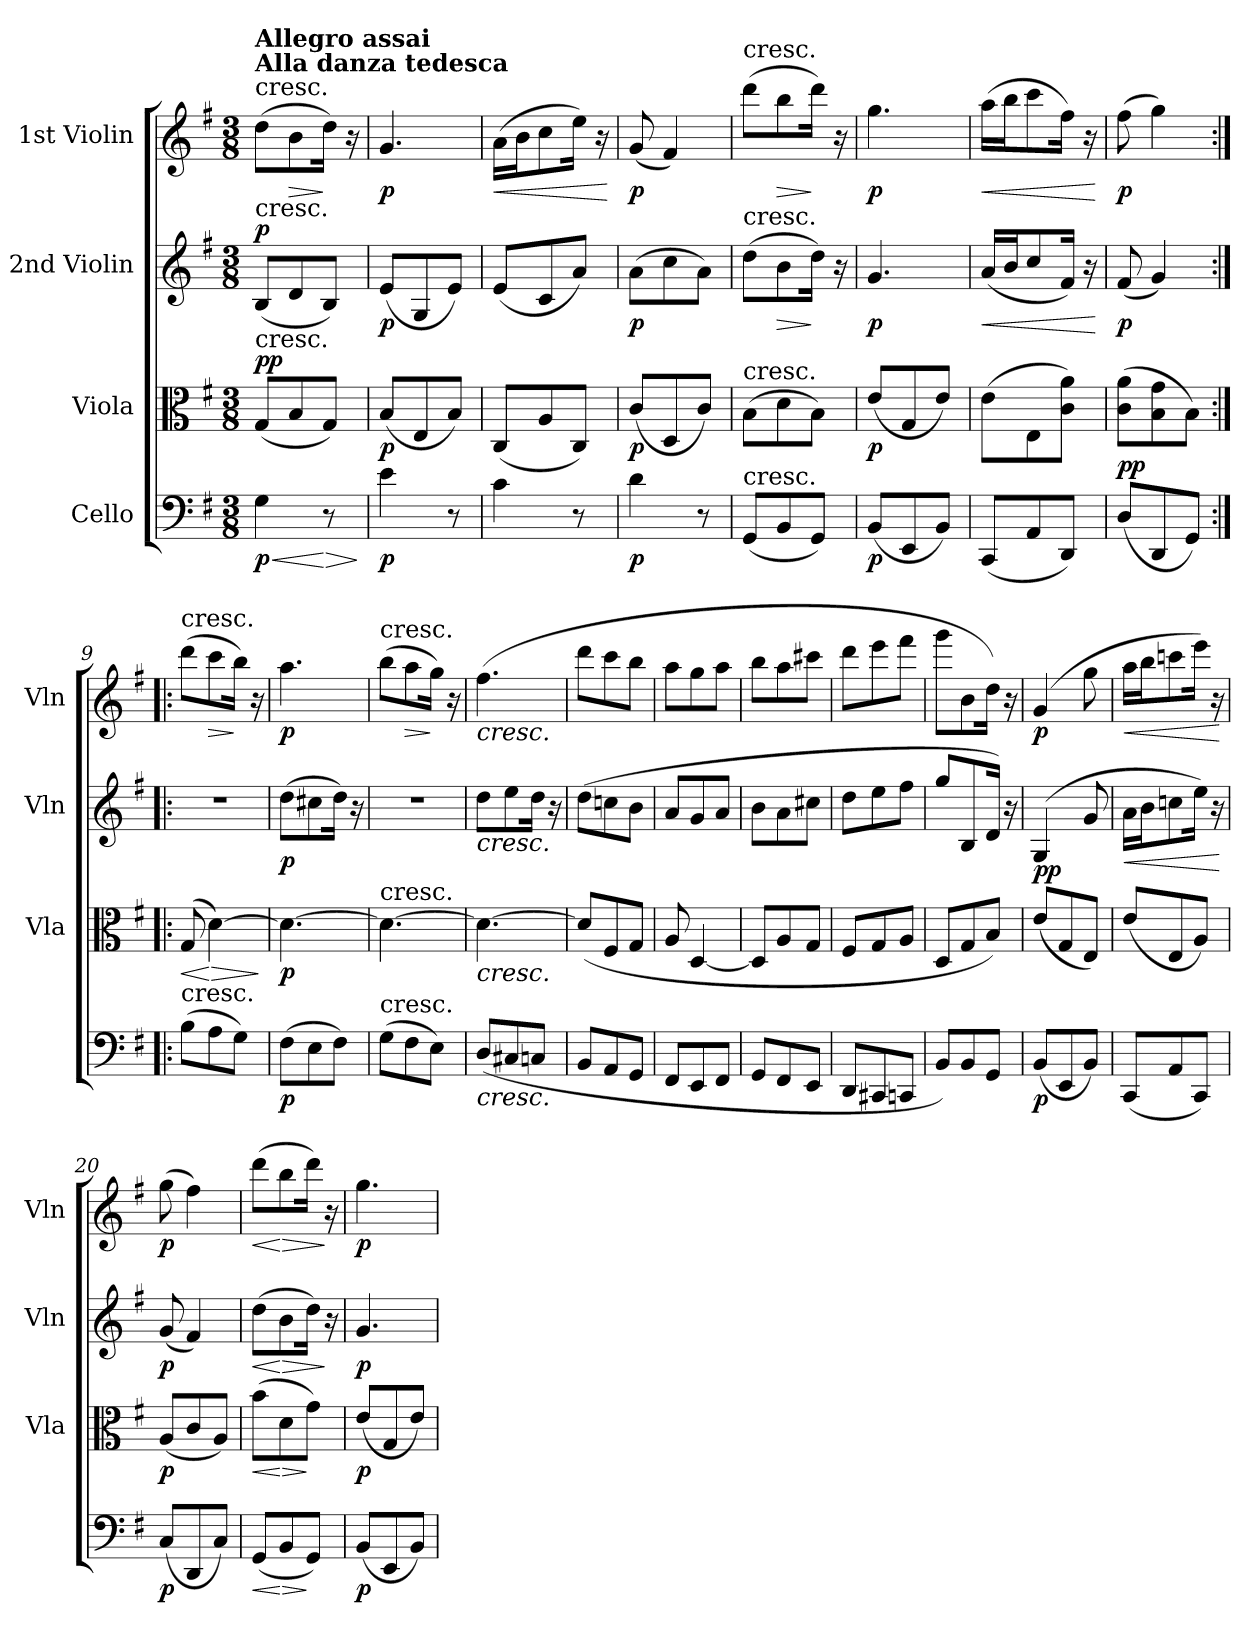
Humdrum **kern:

**kern	**dynam	**kern	**dynam	**kern	**dynam	**kern	**dynam
*part4	*part4	*part3	*part3	*part2	*part2	*part1	*part1
*staff4	*staff4	*staff3	*staff3	*staff2	*staff2	*staff1	*staff1
*I"Cello	*	*I"Viola	*	*I"2nd Violin	*	*I"1st Violin	*
*	*	*I'Vla	*	*I'Vln	*	*I'Vln	*
*clefF4	*	*clefC3	*	*clefG2	*	*clefG2	*
*k[f#]	*	*k[f#]	*	*k[f#]	*	*k[f#]	*
*G:	*	*G:	*	*G:	*	*G:	*
*M3/8	*	*M3/8	*	*M3/8	*	*M3/8	*
=1	=1	=1	=1	=1	=1	=1	=1
!	!	!	!	!	!	!LO:TX:t=cresc.	!
!	!	!	!	!	!	!LO:TX:a:B:t=Alla danza tedesca	!
!	!	!	!	!	!	!LO:TX:a:B:t=Allegro assai	!
!	!	!	!	!LO:TX:t=cresc.	!	!	!
!	!	!LO:TX:t=cresc.	!	!	!	!	!
!	!LO:HP:b	!	!LO:DY:a	!	!LO:DY:a	!	!
4G	< p	(8GL	pp	(8BL	p	(8ddL	.
!	!	!	!	!	!	!	!LO:HP:b
.	.	8B	.	8d	.	8b	>
!	!LO:HP:n=1:b	!	!	!	!	!	!
8r	[ >	8GJ)	.	8BJ)	.	16ddJk)	]
.	.	.	.	.	.	16r	.
.	]	.	.	.	.	.	.
=2	=2	=2	=2	=2	=2	=2	=2
4e	p	(8BL	p	(8eL	p	4.g	p
.	.	8E	.	8G	.	.	.
8r	.	8BJ)	.	8eJ)	.	.	.
=3	=3	=3	=3	=3	=3	=3	=3
!	!	!	!	!	!	!	!LO:HP:b
4c	.	(8CL	.	(8eL	.	(16aLL	<
.	.	.	.	.	.	16bJ	.
.	.	8A	.	8c	.	8cc	.
8r	.	8CJ)	.	8aJ)	.	16eeJk)	.
.	.	.	.	.	.	16r	.
.	.	.	.	.	.	.	[
=4	=4	=4	=4	=4	=4	=4	=4
4d	p	(8cL	p	(8aL	p	(8g	p
.	.	8D	.	8cc	.	4f#)	.
8r	.	8cJ)	.	8aJ)	.	.	.
=5	=5	=5	=5	=5	=5	=5	=5
!	!	!	!	!	!	!LO:TX:t=cresc.	!
!	!	!	!	!LO:TX:t=cresc.	!	!	!
!	!	!LO:TX:t=cresc.	!	!	!	!	!
!LO:TX:t=cresc.	!	!	!	!	!	!	!
(8GGL	.	(8BL	.	(8ddL	.	(8dddL	.
!	!	!	!	!	!LO:HP:b	!	!LO:HP:b
8BB	.	8d	.	8b	>	8bb	>
8GGJ)	.	8BJ)	.	16ddJk)	]	16dddJk)	]
.	.	.	.	16r	.	16r	.
=6	=6	=6	=6	=6	=6	=6	=6
(8BBL	p	(8eL	p	4.g	p	4.gg	p
8EE	.	8G	.	.	.	.	.
8BBJ)	.	8eJ)	.	.	.	.	.
=7	=7	=7	=7	=7	=7	=7	=7
!	!	!	!	!	!LO:HP:b	!	!LO:HP:b
(8CCL	.	(8eL	.	(16aLL	<	(16aaLL	<
.	.	.	.	16bJ	.	16bbJ	.
8AA	.	8E	.	8cc	.	8ccc	.
8DDJ)	.	8c 8aJ)	.	16f#Jk)	.	16ff#Jk)	.
.	.	.	.	16r	.	16r	.
.	.	.	.	.	[	.	[
=8	=8	=8	=8	=8	=8	=8	=8
!	!LO:DY:a	!	!	!	!	!	!
(8DL	pp	(8c 8aL	.	(8f#	p	(8ff#	p
8DD	.	8B 8g	.	4g)	.	4gg)	.
8GGJ)	.	8BJ)	.	.	.	.	.
=9:|!|:	=9:|!|:	=9:|!|:	=9:|!|:	=9:|!|:	=9:|!|:	=9:|!|:	=9:|!|:
!	!	!	!	!	!	!LO:TX:t=cresc.	!
!LO:TX:t=cresc.	!	!	!	!	!	!	!
!	!	!	!LO:HP:b	!	!	!	!
(8BL	.	(8G	<	4.r	.	(8dddL	.
!	!	!	!LO:HP:n=1:b	!	!	!	!LO:HP:b
8A	.	[4d)	[ >	.	.	8ccc	>
8GJ)	.	.	.	.	.	16bbJk)	]
.	.	.	.	.	.	16r	.
.	.	.	]	.	.	.	.
=10	=10	=10	=10	=10	=10	=10	=10
(8F#L	p	4.d_	p	(8ddL	p	4.aa	p
8E	.	.	.	8cc#X	.	.	.
8F#J)	.	.	.	16ddJk)	.	.	.
.	.	.	.	16r	.	.	.
=11	=11	=11	=11	=11	=11	=11	=11
!	!	!	!	!	!	!LO:TX:t=cresc.	!
!	!	!LO:TX:t=cresc.	!	!	!	!	!
!LO:TX:t=cresc.	!	!	!	!	!	!	!
(8GL	.	4.d_	.	4.r	.	(8bbL	.
!	!	!	!	!	!	!	!LO:HP:b
8F#	.	.	.	.	.	8aa	>
8EJ)	.	.	.	.	.	16ggJk)	]
.	.	.	.	.	.	16r	.
=12	=12	=12	=12	=12	=12	=12	=12
!	!	!	!	!	!	!LO:TX:b:i:t=cresc.	!
!	!	!	!	!LO:TX:b:i:t=cresc.	!	!	!
!	!	!LO:TX:b:i:t=cresc.	!	!	!	!	!
!LO:TX:b:i:t=cresc.	!	!	!	!	!	!	!
(8DL	.	4.d_	.	8ddL	.	(4.ff#	.
8C#X	.	.	.	8ee	.	.	.
8CnJ	.	.	.	16ddJk	.	.	.
.	.	.	.	16r	.	.	.
=13	=13	=13	=13	=13	=13	=13	=13
8BBL	.	(8dL]	.	(8ddL	.	8dddL	.
8AA	.	8F#	.	8ccn	.	8ccc	.
8GGJ	.	8GJ	.	8bJ	.	8bbJ	.
=14	=14	=14	=14	=14	=14	=14	=14
8FF#L	.	8A	.	8aL	.	8aaL	.
8EE	.	[4D	.	8g	.	8gg	.
8FF#J	.	.	.	8aJ	.	8aaJ	.
=15	=15	=15	=15	=15	=15	=15	=15
8GGL	.	8DL]	.	8bL	.	8bbL	.
8FF#	.	8A	.	8a	.	8aa	.
8EEJ	.	8GJ	.	8cc#XJ	.	8ccc#XJ	.
=16	=16	=16	=16	=16	=16	=16	=16
8DDL	.	8F#L	.	8ddL	.	8dddL	.
8CC#X	.	8G	.	8ee	.	8eee	.
8CCnJ	.	8AJ	.	8ff#J	.	8fff#J	.
=17	=17	=17	=17	=17	=17	=17	=17
8BBL)	.	8DL	.	8ggL	.	8gggL	.
8BB	.	8G	.	8B	.	8b	.
8GGJ	.	8BJ)	.	16dJk)	.	16ddJk)	.
.	.	.	.	16r	.	16r	.
=18	=18	=18	=18	=18	=18	=18	=18
!	!	!	!LO:DY:a	!	!	!	!
(8BBL	p	(8eL	pp	(4G	.	(4g	p
8EE	.	8G	.	.	.	.	.
8BBJ)	.	8EJ)	.	8g	.	8gg	.
=19	=19	=19	=19	=19	=19	=19	=19
!	!	!	!	!	!LO:HP:b	!	!LO:HP:b
(8CCL	.	(8eL	.	16aLL	<	16aaLL	<
.	.	.	.	16bJ	.	16bbJ	.
8AA	.	8E	.	8ccn	.	8cccn	.
8CCJ)	.	8AJ)	.	16eeJk)	.	16eeeJk)	.
.	.	.	.	16r	.	16r	.
.	.	.	.	.	[	.	[
=20	=20	=20	=20	=20	=20	=20	=20
(8CL	p	(8AL	p	(8g	p	(8gg	p
8DD	.	8c	.	4f#)	.	4ff#)	.
8CJ)	.	8AJ)	.	.	.	.	.
=21	=21	=21	=21	=21	=21	=21	=21
!	!LO:HP:b	!	!LO:HP:b	!	!LO:HP:b	!	!LO:HP:b
(8GGL	<	(8bL	<	(8ddL	<	(8dddL	<
!	!LO:HP:n=1:b	!	!LO:HP:n=1:b	!	!LO:HP:n=1:b	!	!LO:HP:n=1:b
8BB	[ >	8d	[ >	8b	[ >	8bb	[ >
8GGJ)	]	8gJ)	]	16ddJk)	.	16dddJk)	.
.	.	.	.	16r	]	16r	]
=22	=22	=22	=22	=22	=22	=22	=22
(8BBL	p	(8eL	p	4.g	p	4.gg	p
8EE	.	8G	.	.	.	.	.
8BBJ)	.	8eJ)	.	.	.	.	.
=	=	=	=	=	=	=	=
*-	*-	*-	*-	*-	*-	*-	*-
